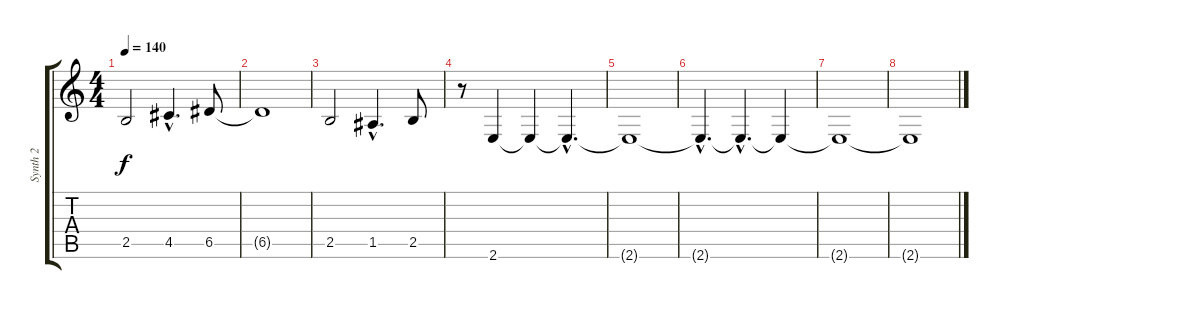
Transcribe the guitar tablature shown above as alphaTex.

\track ("Synth 2" "Synth 2") {instrument acousticguitarsteel}
\staff {score tabs}
\tuning (E4 B3 G3 D3 A2 D2) {hide}
\ts (4 4)
\tempo 140
\clef g2
\ks c
2.5.2{dy f} 4.5{hac}.4{d} 6.5.8 |
6.5{t}.1 |
2.5.2 1.5{hac}.4{d} 2.5.8 |
r.8 2.6.4 2.6{t}.4 2.6{hac t}.4{d} |
2.6{t}.1{volume 0} |
2.6{hac t}.4{d} 2.6{hac t}.4{d} 2.6{t}.4 |
2.6{t}.1 |
2.6{t}.1
